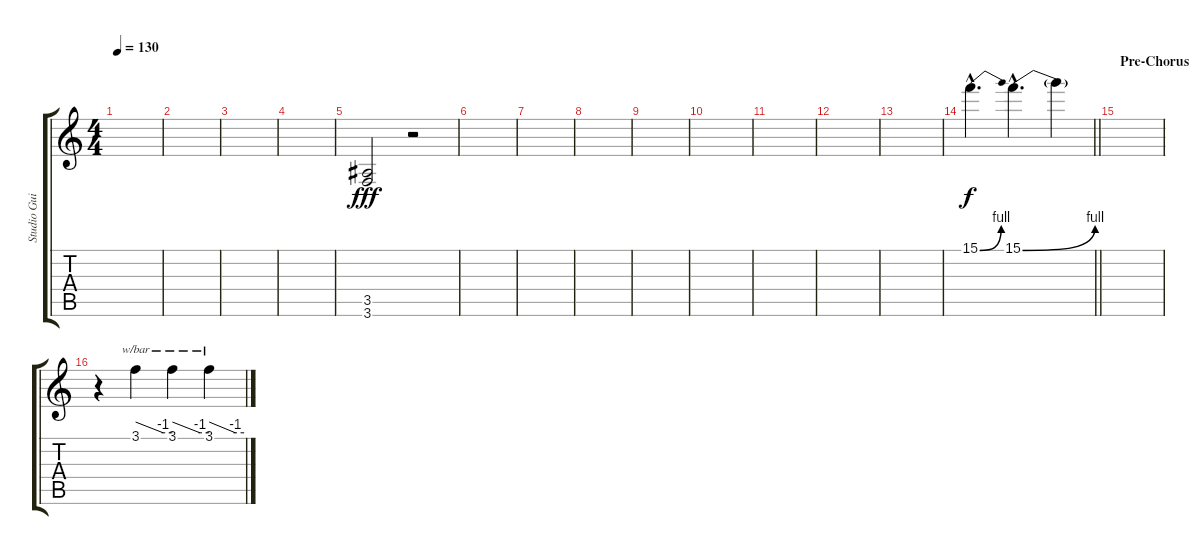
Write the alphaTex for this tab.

\track ("Studio Guitar" "Studio Gui") {instrument overdrivenguitar}
\staff {score tabs}
\tuning (D4 A3 F3 C3 G2 D2) {hide}
\ts (4 4)
\tempo 130
\clef g2
\ks c
|
|
|
|
(3.5 3.6).2{dy fff volume 16 instrument gunshot} r.2 |
|
|
|
|
|
|
|
|
\barLineRight lightlight
15.1{be (bend 0 0 60 4) hac}.4{d dy f volume 13 instrument overdrivenguitar} 15.1{be (bend 0 0 60 4) hac}.4{d} 15.1{t}.4 |
\section ("" "Pre-Chorus")
|
r.4 3.1.4{tbe (custom default 0 0 45 -4 60 -4)} 3.1.4{tbe (custom default 0 0 45 -4 60 -4)} 3.1.4{tbe (custom default 0 0 45 -4 60 -4)}
